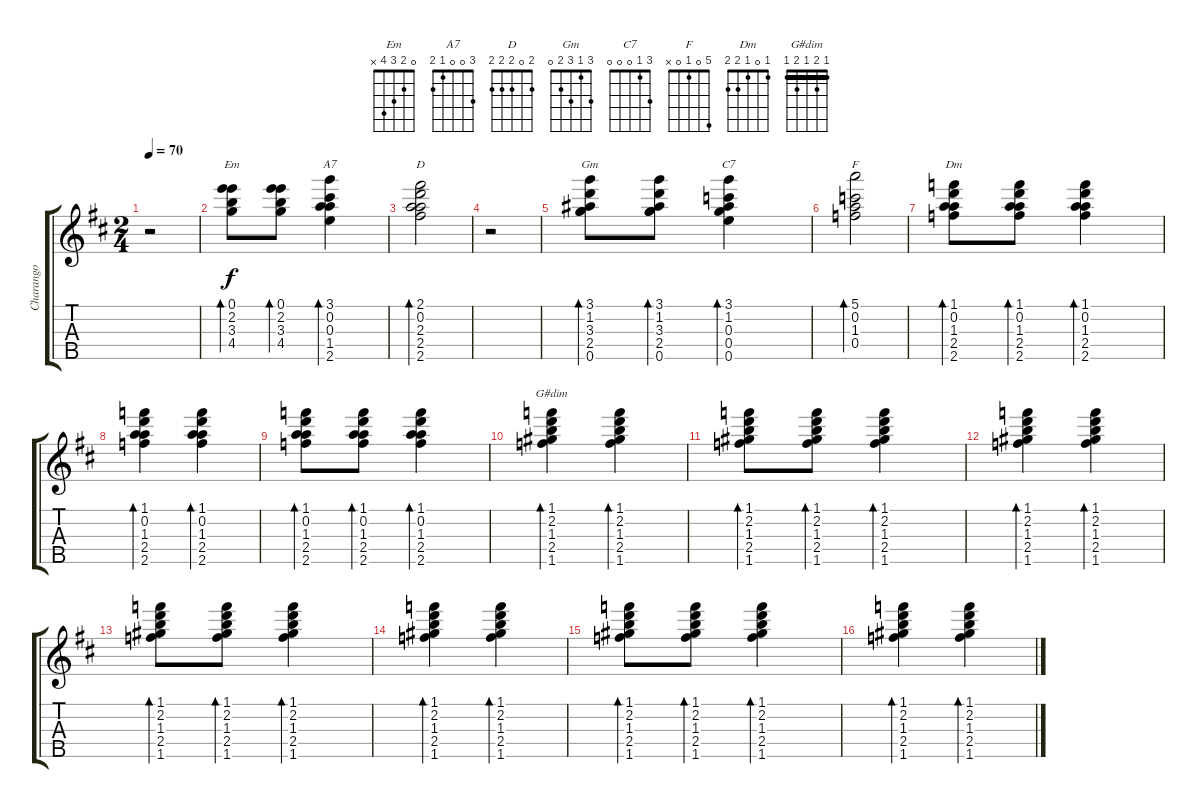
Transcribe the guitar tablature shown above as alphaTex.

\track ("Charango" "Charango") {instrument acousticguitarnylon}
\staff {score tabs}
\tuning (E5 A4 E4 C5 G4) {hide}
\chord ("Em" 0 2 3 4 x)
\chord ("A7" 3 0 0 1 2)
\chord ("D" 2 0 2 2 2)
\chord ("Gm" 3 1 3 2 0)
\chord ("C7" 3 1 0 0 0)
\chord ("F" 5 0 1 0 x)
\chord ("Dm" 1 0 1 2 2)
\chord ("G#dim" 1 2 1 2 1) {barre 1}
\ts (2 4)
\tempo 70
\clef g2
\ks d
r.2{dy f} |
(0.1 2.2 3.3 4.4).8{bd 60 ch "Em"} (0.1 2.2 3.3 4.4).8{bd 60} (3.1 0.2 0.3 1.4 2.5).4{bd 60 ch "A7"} |
(2.1 0.2 2.3 2.4 2.5).2{bd 60 ch "D"} |
r.2 |
(3.1 1.2 3.3 2.4 0.5).8{bd 60 ch "Gm"} (3.1 1.2 3.3 2.4 0.5).8{bd 60} (3.1 1.2 0.3 0.4 0.5).4{bd 60 ch "C7"} |
(5.1 0.2 1.3 0.4).2{bd 60 ch "F"} |
(1.1 0.2 1.3 2.4 2.5).8{bd 60 ch "Dm"} (1.1 0.2 1.3 2.4 2.5).8{bd 60} (1.1 0.2 1.3 2.4 2.5).4{bd 60} |
(1.1 0.2 1.3 2.4 2.5).4{bd 60} (1.1 0.2 1.3 2.4 2.5).4{bd 60} |
(1.1 0.2 1.3 2.4 2.5).8{bd 60} (1.1 0.2 1.3 2.4 2.5).8{bd 60} (1.1 0.2 1.3 2.4 2.5).4{bd 60} |
(1.1 2.2 1.3 2.4 1.5).4{bd 60 ch "G#dim"} (1.1 2.2 1.3 2.4 1.5).4{bd 60} |
(1.1 2.2 1.3 2.4 1.5).8{bd 60} (1.1 2.2 1.3 2.4 1.5).8{bd 60} (1.1 2.2 1.3 2.4 1.5).4{bd 60} |
(1.1 2.2 1.3 2.4 1.5).4{bd 60} (1.1 2.2 1.3 2.4 1.5).4{bd 60} |
(1.1 2.2 1.3 2.4 1.5).8{bd 60} (1.1 2.2 1.3 2.4 1.5).8{bd 60} (1.1 2.2 1.3 2.4 1.5).4{bd 60} |
(1.1 2.2 1.3 2.4 1.5).4{bd 60} (1.1 2.2 1.3 2.4 1.5).4{bd 60} |
(1.1 2.2 1.3 2.4 1.5).8{bd 60} (1.1 2.2 1.3 2.4 1.5).8{bd 60} (1.1 2.2 1.3 2.4 1.5).4{bd 60} |
(1.1 2.2 1.3 2.4 1.5).4{bd 60} (1.1 2.2 1.3 2.4 1.5).4{bd 60}
